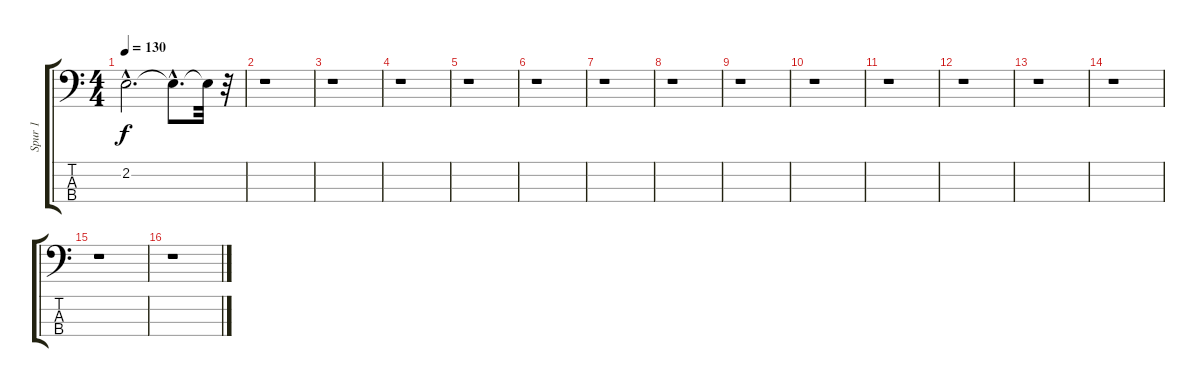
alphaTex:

\track ("Spur 1" "Spur 1") {instrument electricbasspick}
\staff {score tabs}
\tuning (G2 D2 A1 E1) {hide}
\ts (4 4)
\tempo 130
\clef f4
\ks c
2.2{hac t}.2{d dy f} 2.2{hac t}.8{d} 2.2{t}.32 r.32 |
r.1 |
r.1 |
r.1 |
r.1 |
r.1 |
r.1 |
r.1 |
r.1 |
r.1 |
r.1 |
r.1 |
r.1 |
r.1 |
r.1 |
r.1
